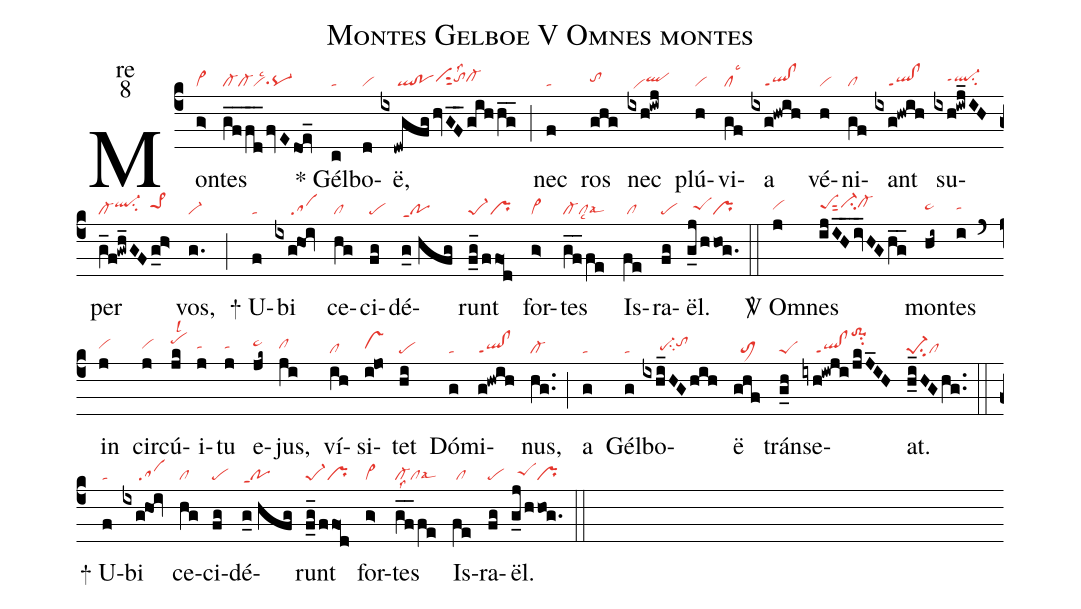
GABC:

name:Montes Gelboe V Omnes montes;
office-part:re;
mode:8;
nabc-lines:1;
%%
(c4) Mon(g>|vi>)tes(gf__/fd__fvEdoe_|cl-cl-visu1lsc2pq-) <sp>*</sp> Gél(c|ta)bo(d|vi)ë,(ixdwgfghvGF__gih/hg__|/////ql!povihhsut2tohhlss2cl-hh) (;) nec(f|ta) ros(ghg|tohh) nec(ixh!iwj|//viheqlhh) plú(h|vi)vi(gf|cllsc3)a(ixg!hwih|////ql!clppt1) vé(h|vi)ni(gf|cl)ant(ixg!hwih|////ql!clppt1) su(ixh!iwj_IH|////ql-hhppt1su2)per(g_f!gwh_GFg_h>|cl-ql-hisu2pe>1hi) vos,(g.|vi-) (;)

<sp>+</sp> U(f|ta)bi(ixg@hoi|/////sa) ce(hg|cl)ci(fg|pe)dé(g_0//hfg|poppt1)runt(f_g_/ffo1d|pe-1pr) for(g>|vi>)tes(gf__/fe|cl-cllsc8lsal6) Is(fe|/cl)ra(fg|pe)ël.(g_j/hhog.|//peShhpr) (::)

<sp>V/</sp> Om(j|vihh)nes(ijIH__iv_HGhg__|peShhsut2ci-hicl-hi) mon(hi~|pe~hh)tes(i|tahh) (`) in(j|vihh) cir(j|vihh)cú(jk|pehjlsl2)i(j|tahh)tu(j|tahh) e(jk~|pe~hi)jus,(ji|clhh) ví(ih|cl)si(i!jo|vshh)tet(hi|pe) Dó(g|ta)mi(g!hwih|ql!clppt1)nus,(hg..|cl-) (;) a(g|ta) Gél(g|ta)bo(ixhi_HGhih|/////pe-hgsu2tohi)ë(ghf|//toM1) trán(g_h|peS)se(iyh!iwji/jkJ_IH|////ql!clppt1to-1hmsu2)at.(h_i_HGhg..|pe-1su2cl) (::)

<sp>+</sp> U(f|ta)bi(ixg@hoi|/////sa) ce(hg|cl)ci(fg|pe)dé(g_0//hfg|poppt1)runt(f_g_/ffo1d|pe-1pr) for(g>|vi>)tes(gf__/fe|cl-lss8cllsal6) Is(fe|/cl)ra(fg|pe)ël.(g_j/hhog.|//peShhpr) (::)
